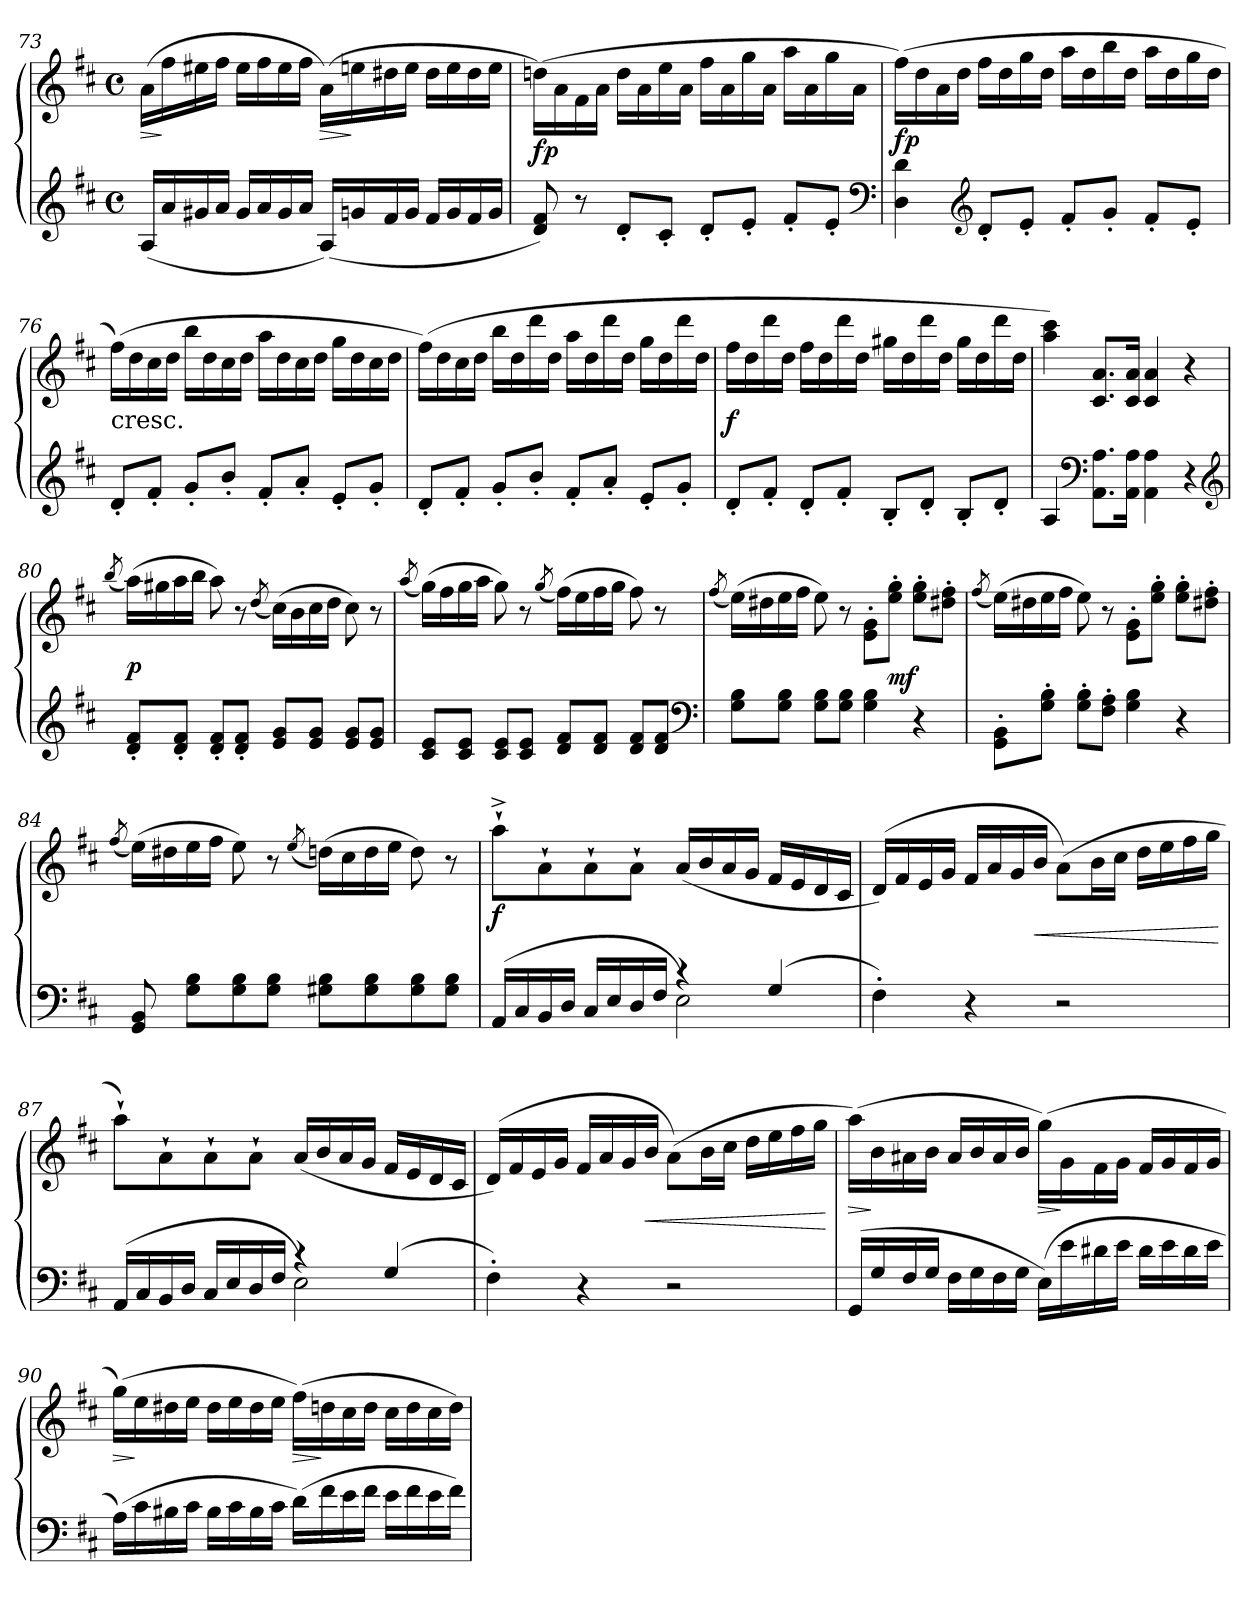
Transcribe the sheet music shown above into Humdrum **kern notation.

**kern	**kern	**dynam
*part1	*part1	*part1
*staff2	*staff1	*staff1/2
*clefG2	*clefG2	*
*k[f#c#]	*k[f#c#]	*
*D:	*D:	*
*M4/4	*M4/4	*
*met(c)	*met(c)	*
=73	=73	=73
!	!	!LO:HP:b
(16ALL	(16aLL	>
16a	16ff#	]
16g#X	16ee#X	.
16aJJ	16ff#JJ	.
16g#LL	16ee#LL	.
16a	16ff#	.
16g#	16ee#	.
16aJJ	16ff#JJ	.
!	!	!LO:HP:b
(16ALL)	(16aLL)	>
16gn	16een	]
16f#	16dd#X	.
16gJJ	16eeJJ	.
16f#LL	16dd#LL	.
16g	16ee	.
16f#	16dd#	.
16gJJ	16eeJJ	.
!!LO:LB:g=z
=74	=74	=74
8d 8f#)	(16ddn\LL)	fp
.	16a\	.
8r	16f#\	.
.	16a\JJ	.
8d'L	16ddLL	.
.	16a	.
8c#'J	16ee	.
.	16aJJ	.
8d'L	16ff#LL	.
.	16a	.
8e'J	16gg	.
.	16aJJ	.
8f#'L	16aaLL	.
.	16a	.
8e'J	16gg	.
.	16aJJ	.
*clefF4	*	*
=75	=75	=75
4D 4d	(16ff#LL)	fp
.	16dd	.
.	16a	.
.	16ddJJ	.
*clefG2	*	*
8d'L	16ff#LL	.
.	16dd	.
8e'J	16gg	.
.	16ddJJ	.
8f#'L	16aaLL	.
.	16dd	.
8g'J	16bb	.
.	16ddJJ	.
8f#'L	16aaLL	.
.	16dd	.
8e'J	16gg	.
.	16ddJJ	.
=76	=76	=76
!	!LO:TX:c:t=cresc.	!
8d'L	(16ff#LL)	.
.	16dd	.
8f#'J	16cc#	.
.	16ddJJ	.
8g'L	16bbLL	.
.	16dd	.
8b'J	16cc#	.
.	16ddJJ	.
8f#'L	16aaLL	.
.	16dd	.
8a'J	16cc#	.
.	16ddJJ	.
8e'L	16ggLL	.
.	16dd	.
8g'J	16cc#	.
.	16ddJJ	.
!!LO:LB:g=z
=77	=77	=77
8d'L	(16ff#LL)	.
.	16dd	.
8f#'J	16cc#	.
.	16ddJJ	.
8g'L	16bbLL	.
.	16dd	.
8b'J	16ddd	.
.	16ddJJ	.
8f#'L	16aaLL	.
.	16dd	.
8a'J	16ddd	.
.	16ddJJ	.
8e'L	16ggLL	.
.	16dd	.
8g'J	16ddd	.
.	16ddJJ	.
=78	=78	=78
8d'L	16ff#LL	f
.	16dd	.
8f#'J	16ddd	.
.	16ddJJ	.
8d'L	16ff#LL	.
.	16dd	.
8f#'J	16ddd	.
.	16ddJJ	.
8B'L	16gg#XLL	.
.	16dd	.
8d'J	16ddd	.
.	16ddJJ	.
8B'L	16gg#LL	.
.	16dd	.
8d'J	16ddd	.
.	16ddJJ	.
=79	=79	=79
4A	4aa 4ccc#)	.
*clefF4	*	*
8.AA 8.AL	8.c# 8.aL	.
16AA 16AJk	16c# 16aJk	.
4AA 4A	4c# 4a	.
4r	4r	.
*clefG2	*	*
!!LO:LB:g=z
=80	=80	=80
.	(8qbb	.
8d' 8f#'L	(16aaLL)	p
.	16gg#X	.
8d' 8f#'J	16aa	.
.	16bbJJ	.
8d' 8f#'L	8aa)	.
8d' 8f#'J	8r	.
.	(8qdd	.
8e 8gL	(16cc#LL)	.
.	16b	.
8e 8gJ	16cc#	.
.	16ddJJ	.
8e 8gL	8cc#)	.
8e 8gJ	8r	.
=81	=81	=81
.	(8qaa	.
8c# 8eL	(16ggLL)	.
.	16ff#	.
8c# 8eJ	16gg	.
.	16aaJJ	.
8c# 8eL	8gg)	.
8c# 8eJ	8r	.
.	(8qgg	.
8d 8f#L	(16ff#LL)	.
.	16ee	.
8d 8f#J	16ff#	.
.	16ggJJ	.
8d 8f#L	8ff#)	.
8d 8f#J	8r	.
*clefF4	*	*
=82	=82	=82
.	(8qff#	.
8G 8BL	(16eeLL)	.
.	16dd#X	.
8G 8BJ	16ee	.
.	16ff#JJ	.
8G 8BL	8ee)	.
8G 8BJ	8r	.
4G 4B	8e' 8g'L	.
.	8ee' 8gg'J	mf
4r	8ee' 8gg'L	.
.	8dd#X' 8ff#'J	.
!!LO:LB:g=z
=83	=83	=83
.	(8qff#	.
8GG' 8BB'L	(16eeLL)	.
.	16dd#X	.
8G' 8B'J	16ee	.
.	16ff#JJ	.
8G' 8B'L	8ee)	.
8F#' 8A'J	8r	.
4G 4B	8e' 8g'L	.
.	8ee' 8gg'J	.
4r	8ee' 8gg'L	.
.	8dd#X' 8ff#'J	.
=84	=84	=84
.	(8qff#	.
8GG 8BB	(16eeLL)	.
.	16dd#X	.
8G 8BL	16ee	.
.	16ff#JJ	.
8G 8B	8ee)	.
8G 8BJ	8r	.
.	(8qee	.
8G#X 8BL	(16ddnLL)	.
.	16cc#	.
8G# 8B	16dd	.
.	16eeJJ	.
8G# 8B	8dd)	.
8G# 8BJ	8r	.
=85	=85	=85
*^	*	*
2ryy	(<16AALL	8aa`^L	f
.	16C#	.	.
.	16BB	8a`	.
.	16DJJ	.	.
.	16C#/LL	8a`	.
.	16E/	.	.
.	16D/	8a`J	.
.	16F#/JJ	.	.
4r	2E)	(16aLL	.
.	.	16b	.
.	.	16a	.
.	.	16gJJ	.
(4G	.	16f#LL	.
.	.	16e	.
.	.	16d	.
.	.	16c#JJ	.
*v	*v	*	*
!!LO:LB:g=z
=86	=86	=86
4F#')	(16dLL)	.
.	16f#	.
.	16e	.
.	16gJJ	.
4r	16f#LL	.
.	16a	.
.	16g	.
.	16bJJ	<
2r	(8aL)	.
.	16bL	.
.	16cc#JJ	.
.	16ddLL	.
.	16ee	.
.	16ff#	.
.	16ggJJ	.
.	.	[
=87	=87	=87
*^	*	*
2ryy	(<16AALL	8aa`L)	.
.	16C#	.	.
.	16BB	8a`	.
.	16DJJ	.	.
.	16C#/LL	8a`	.
.	16E/	.	.
.	16D/	8a`J	.
.	16F#/JJ	.	.
4r	2E)	(16aLL	.
.	.	16b	.
.	.	16a	.
.	.	16gJJ	.
(4G	.	16f#LL	.
.	.	16e	.
.	.	16d	.
.	.	16c#JJ	.
*v	*v	*	*
=88	=88	=88
4F#')	(16dLL)	.
.	16f#	.
.	16e	.
.	16gJJ	.
4r	16f#LL	.
.	16a	.
.	16g	.
.	16bJJ	<
2r	(8aL)	.
.	16bL	.
.	16cc#JJ	.
.	16ddLL	.
.	16ee	.
.	16ff#	.
.	16ggJJ	.
.	.	[
!!LO:LB:g=z
=89	=89	=89
!	!	!LO:HP:b
(16GGLL	(16aaLL)	>
16G	16b	]
16F#	16a#X	.
16GJJ	16bJJ	.
16F#LL	16a#LL	.
16G	16b	.
16F#	16a#	.
16GJJ	16bJJ	.
!	!	!LO:HP:b
(16ELL)	(16gg\LL)	>
16e	16g\	]
16d#X	16f#\	.
16eJJ	16g\JJ	.
16d#LL	16f#LL	.
16e	16g	.
16d#	16f#	.
16eJJ	16gJJ	.
=90	=90	=90
!	!	!LO:HP:b
(16ALL)	(16ggLL)	>
16c#	16ee	]
16B#X	16dd#X	.
16c#JJ	16eeJJ	.
16B#LL	16dd#LL	.
16c#	16ee	.
16B#	16dd#	.
16c#JJ	16eeJJ	.
!	!	!LO:HP:b
(16dLL)	(16ff#LL)	>
16f#	16ddn	]
16e	16cc#	.
16f#JJ	16ddJJ	.
16eLL	16cc#LL	.
16f#	16dd	.
16e	16cc#	.
16f#JJ)	16ddJJ)	.
=	=	=
*-	*-	*-
